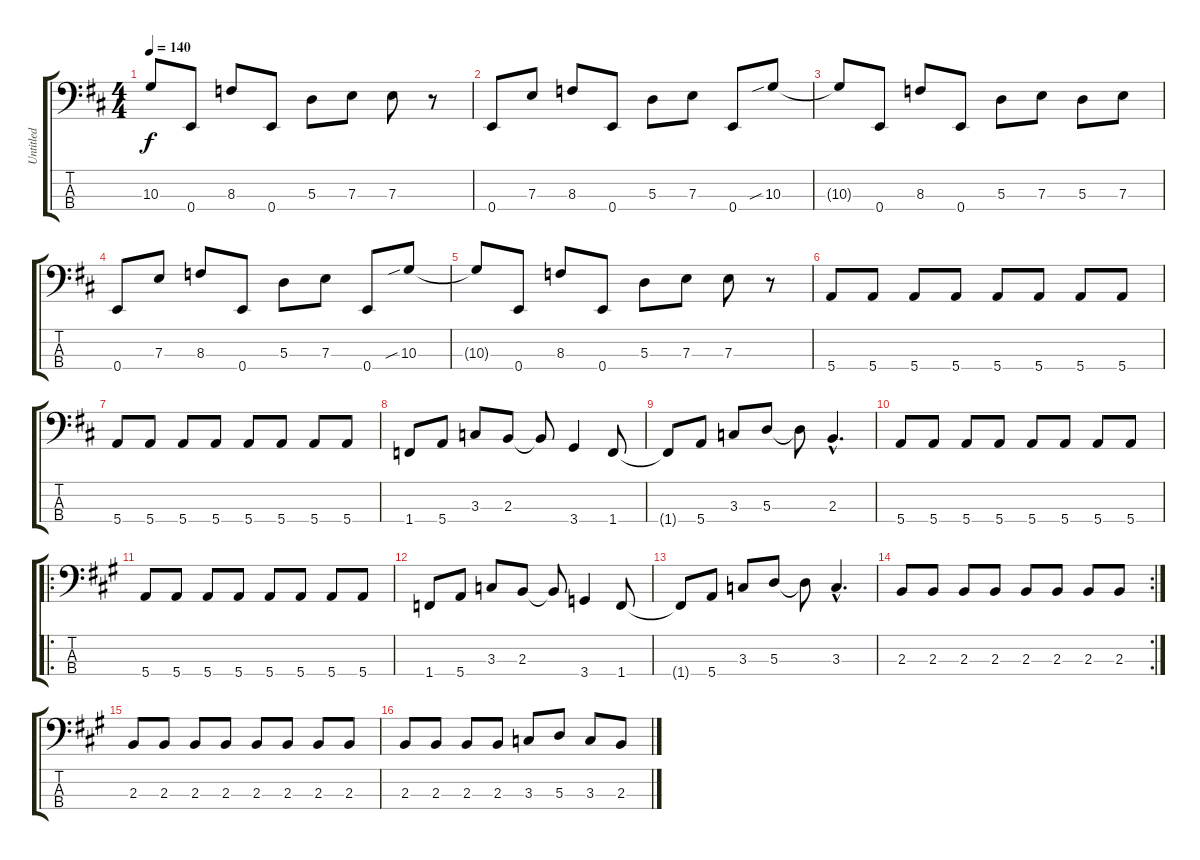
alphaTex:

\track ("Untitled" "Untitled") {instrument electricbassfinger}
\staff {score tabs}
\tuning (G2 D2 A1 E1) {hide}
\ts (4 4)
\tempo 140
\clef f4
\ks d
10.3{t}.8{dy f} 0.4.8 8.3.8 0.4.8 5.3.8 7.3.8 7.3.8 r.8 |
0.4.8 7.3.8 8.3.8 0.4.8 5.3.8 7.3.8 0.4.8 10.3{sib}.8 |
10.3{t}.8 0.4.8 8.3.8 0.4.8 5.3.8 7.3.8 5.3.8 7.3.8 |
0.4.8 7.3.8 8.3.8 0.4.8 5.3.8 7.3.8 0.4.8 10.3{sib}.8 |
10.3{t}.8 0.4.8 8.3.8 0.4.8 5.3.8 7.3.8 7.3.8 r.8 |
5.4.8 5.4.8 5.4.8 5.4.8 5.4.8 5.4.8 5.4.8 5.4.8 |
5.4.8 5.4.8 5.4.8 5.4.8 5.4.8 5.4.8 5.4.8 5.4.8 |
1.4.8 5.4.8 3.3.8 2.3.8 2.3{t}.8 3.4.4 1.4.8 |
1.4{t}.8 5.4.8 3.3.8 5.3.8 5.3{t}.8 2.3{hac}.4{d} |
5.4.8 5.4.8 5.4.8 5.4.8 5.4.8 5.4.8 5.4.8 5.4.8 |
\ro
\ks a
5.4.8 5.4.8 5.4.8 5.4.8 5.4.8 5.4.8 5.4.8 5.4.8 |
1.4.8 5.4.8 3.3.8 2.3.8 2.3{t}.8 3.4.4 1.4.8 |
1.4{t}.8 5.4.8 3.3.8 5.3.8 5.3{t}.8 3.3{hac}.4{d} |
\rc 2
2.3.8 2.3.8 2.3.8 2.3.8 2.3.8 2.3.8 2.3.8 2.3.8 |
2.3.8 2.3.8 2.3.8 2.3.8 2.3.8 2.3.8 2.3.8 2.3.8 |
2.3.8 2.3.8 2.3.8 2.3.8 3.3.8 5.3.8 3.3.8 2.3.8
